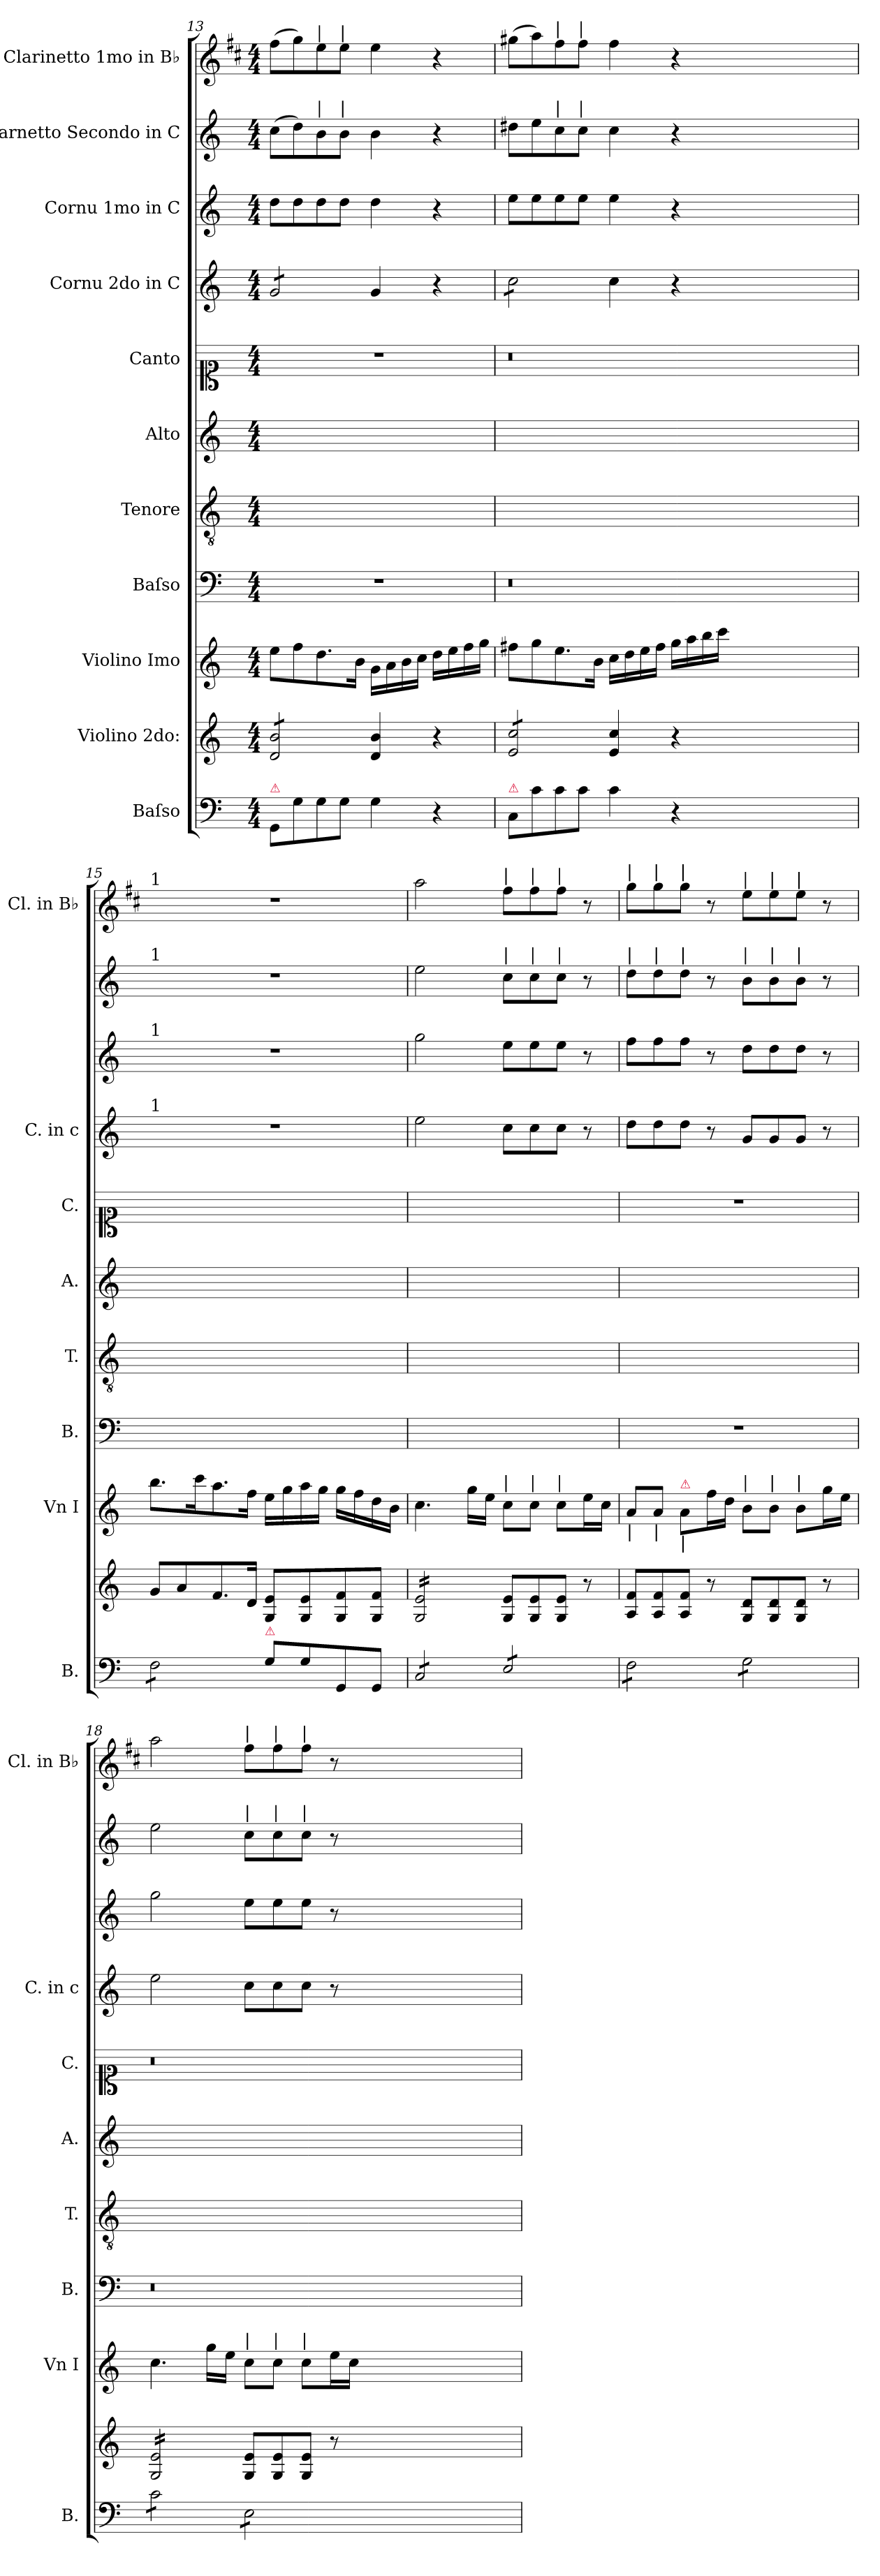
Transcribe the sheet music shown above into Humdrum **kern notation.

**kern	**kern	**kern	**dynam	**kern	**kern	**kern	**kern	**kern	**kern	**kern	**kern
*part11	*part10	*part9	*part9	*part8	*part7	*part6	*part5	*part4	*part3	*part2	*part1
*staff11	*staff10	*staff9	*staff9	*staff8	*staff7	*staff6	*staff5	*staff4	*staff3	*staff2	*staff1
*I"Baſso	*I"Violino 2do:	*I"Violino Imo	*	*I"Baſso	*I"Tenore	*I"Alto	*I"Canto	*I"Cornu 2do in C	*I"Cornu 1mo in C	*I"Clarnetto Secondo in C	*I"Clarinetto 1mo in B♭
*I'B.	*	*I'Vn I	*	*I'B.	*I'T.	*I'A.	*I'C.	*I'C. in c	*	*	*I'Cl. in B♭
*clefF4	*clefG2	*clefG2	*	*clefF4	*clefGv2	*clefG2	*clefC1	*clefG2	*clefG2	*clefG2	*clefG2
*	*	*	*	*	*	*	*	*	*	*	*ITrd1c2
*k[]	*k[]	*k[]	*	*k[]	*k[]	*k[]	*k[]	*k[]	*k[]	*k[]	*k[]
*C:	*C:	*C:	*	*C:	*C:	*C:	*C:	*C:	*C:	*C:	*C:
*M4/4	*M4/4	*M4/4	*	*M4/4	*M4/4	*M4/4	*M4/4	*M4/4	*M4/4	*M4/4	*M4/4
=13	=13	=13	=13	=13	=13	=13	=13	=13	=13	=13	=13
!LO:TX:a:color=crimson:t=⚠	!	!	!	!	!	!	!	!	!	!	!
*	*tremolo	*	*	*	*	*	*	*	*	*	*
*	*	*	*	*	*	*	*	*tremolo	*	*	*
8GG/L	8d/ 8b/L	8ee\L	.	1r	1ryy	1ryy	1r	8g/L	8dd\L	(8cc\L	(8ee\L
8G\	8d/ 8b/	8ff\	.	.	.	.	.	8g/	8dd\	8dd\)	8ff\)
!	!	!	!	!	!	!	!	!	!	!	!LO:TX:a:t=|
!	!	!	!	!	!	!	!	!	!	!LO:TX:a:t=|	!
8G\	8d/ 8b/	8.dd\	.	.	.	.	.	8g/	8dd\	8b\	8dd\
!	!	!	!	!	!	!	!	!	!	!	!LO:TX:a:t=|
!	!	!	!	!	!	!	!	!	!	!LO:TX:a:t=|	!
8G\J	8d/ 8b/J	.	.	.	.	.	.	8g/J	8dd\J	8b\J	8dd\J
*	*	*	*	*	*	*	*	*Xtremolo	*	*	*
*	*Xtremolo	*	*	*	*	*	*	*	*	*	*
.	.	16b\Jk	.	.	.	.	.	.	.	.	.
4G\	4d/ 4b/	16g\LL	.	.	.	.	.	4g/	4dd\	4b\	4dd\
.	.	16a\	.	.	.	.	.	.	.	.	.
.	.	16b\	.	.	.	.	.	.	.	.	.
.	.	16cc\JJ	.	.	.	.	.	.	.	.	.
4r	4r	16dd\LL	.	.	.	.	.	4r	4r	4r	4r
.	.	16ee\	.	.	.	.	.	.	.	.	.
.	.	16ff\	.	.	.	.	.	.	.	.	.
.	.	16gg\JJ	.	.	.	.	.	.	.	.	.
=14	=14	=14	=14	=14	=14	=14	=14	=14	=14	=14	=14
!LO:TX:a:color=crimson:t=⚠	!	!	!	!	!	!	!	!	!	!	!
*	*tremolo	*	*	*	*	*	*	*	*	*	*
*	*	*	*	*	*	*	*	*tremolo	*	*	*
8C/L	8e/ 8cc/L	8ff#X\L	.	0.r	1ryy	1ryy	0.r	8cc\L	8ee\L	8dd#X\L	(8ff#X\L
8c\	8e/ 8cc/	8gg\	.	.	.	.	.	8cc\	8ee\	8ee\	8gg\)
!	!	!	!	!	!	!	!	!	!	!	!LO:TX:a:t=|
!	!	!	!	!	!	!	!	!	!	!LO:TX:a:t=|	!
8c\	8e/ 8cc/	8.ee\	.	.	.	.	.	8cc\	8ee\	8cc\	8ee\
!	!	!	!	!	!	!	!	!	!	!	!LO:TX:a:t=|
!	!	!	!	!	!	!	!	!	!	!LO:TX:a:t=|	!
8c\J	8e/ 8cc/J	.	.	.	.	.	.	8cc\J	8ee\J	8cc\J	8ee\J
*	*	*	*	*	*	*	*	*Xtremolo	*	*	*
*	*Xtremolo	*	*	*	*	*	*	*	*	*	*
.	.	16b\Jk	.	.	.	.	.	.	.	.	.
4c\	4e/ 4cc/	16cc\LL	.	.	.	.	.	4cc\	4ee\	4cc\	4ee\
.	.	16dd\	.	.	.	.	.	.	.	.	.
.	.	16ee\	.	.	.	.	.	.	.	.	.
.	.	16ff#\JJ	.	.	.	.	.	.	.	.	.
4r	4r	16gg\LL	.	.	.	.	.	4r	4r	4r	4r
.	.	16aa\	.	.	.	.	.	.	.	.	.
.	.	16bb\	.	.	.	.	.	.	.	.	.
.	.	16ccc\JJ	.	.	.	.	.	.	.	.	.
0ryy	0ryy	0ryy	.	.	0ryy	0ryy	.	0ryy	0ryy	0ryy	0ryy
=15	=15	=15	=15	=15	=15	=15	=15	=15	=15	=15	=15
!	!	!	!	!	!	!	!	!	!	!	!LO:TX:a:t=1
!	!	!	!	!	!	!	!	!	!	!LO:TX:a:t=1	!
!	!	!	!	!	!	!	!	!	!LO:TX:a:t=1	!	!
!	!	!	!	!	!	!	!	!LO:TX:a:t=1	!	!	!
!	!	!	!LO:DY:a	!	!	!	!	!	!	!	!
*tremolo	*	*	*	*	*	*	*	*	*	*	*
8F\L	8g/L	8.bb\L	f&colon;	1ryy	1ryy	1ryy	1ryy	1r	1r	1r	1r
8F\	8a/	.	.	.	.	.	.	.	.	.	.
.	.	16ccc\K	.	.	.	.	.	.	.	.	.
8F\	8.f/	8.aa\	.	.	.	.	.	.	.	.	.
8F\J	.	.	.	.	.	.	.	.	.	.	.
*Xtremolo	*	*	*	*	*	*	*	*	*	*	*
.	16d/Jk	16ff\Jk	.	.	.	.	.	.	.	.	.
!LO:TX:a:color=crimson:t=⚠	!	!	!	!	!	!	!	!	!	!	!
8G\L	8G/ 8e/L	16ee\LL	.	.	.	.	.	.	.	.	.
.	.	16gg\	.	.	.	.	.	.	.	.	.
8G\	8G/ 8e/	16aa\	.	.	.	.	.	.	.	.	.
.	.	16gg\JJ	.	.	.	.	.	.	.	.	.
8GG/	8G/ 8f/	16gg\LL	.	.	.	.	.	.	.	.	.
.	.	16ff\	.	.	.	.	.	.	.	.	.
8GG/J	8G/ 8f/J	16dd\	.	.	.	.	.	.	.	.	.
.	.	16b\JJ	.	.	.	.	.	.	.	.	.
=16	=16	=16	=16	=16	=16	=16	=16	=16	=16	=16	=16
*tremolo	*	*	*	*	*	*	*	*	*	*	*
*	*tremolo	*	*	*	*	*	*	*	*	*	*
8C/L	16G/ 16e/LL	4.cc\	.	1ryy	1ryy	1ryy	1ryy	2ee\	2gg\	2ee\	2gg\
.	16G/ 16e/	.	.	.	.	.	.	.	.	.	.
8C/	16G/ 16e/	.	.	.	.	.	.	.	.	.	.
.	16G/ 16e/	.	.	.	.	.	.	.	.	.	.
8C/	16G/ 16e/	.	.	.	.	.	.	.	.	.	.
.	16G/ 16e/	.	.	.	.	.	.	.	.	.	.
8C/J	16G/ 16e/	16gg\LL	.	.	.	.	.	.	.	.	.
.	16G/ 16e/JJ	16ee\JJ	.	.	.	.	.	.	.	.	.
*	*Xtremolo	*	*	*	*	*	*	*	*	*	*
!	!	!	!	!	!	!	!	!	!	!	!LO:TX:a:t=|
!	!	!	!	!	!	!	!	!	!	!LO:TX:a:t=|	!
!	!	!LO:TX:a:t=|	!	!	!	!	!	!	!	!	!
8E/L	8G/ 8e/L	8cc\L	.	.	.	.	.	8cc\L	8ee\L	8cc\L	8ee\L
!	!	!	!	!	!	!	!	!	!	!	!LO:TX:a:t=|
!	!	!	!	!	!	!	!	!	!	!LO:TX:a:t=|	!
!	!	!LO:TX:a:t=|	!	!	!	!	!	!	!	!	!
8E/	8G/ 8e/	8cc\J	.	.	.	.	.	8cc\	8ee\	8cc\	8ee\
!	!	!	!	!	!	!	!	!	!	!	!LO:TX:a:t=|
!	!	!	!	!	!	!	!	!	!	!LO:TX:a:t=|	!
!	!	!LO:TX:a:t=|	!	!	!	!	!	!	!	!	!
8E/	8G/ 8e/J	8cc\L	.	.	.	.	.	8cc\J	8ee\J	8cc\J	8ee\J
8E/J	8r	16ee\L	.	.	.	.	.	8r	8r	8r	8r
.	.	16cc\JJ	.	.	.	.	.	.	.	.	.
=17	=17	=17	=17	=17	=17	=17	=17	=17	=17	=17	=17
!	!	!	!	!	!	!	!	!	!	!	!LO:TX:a:t=|
!	!	!	!	!	!	!	!	!	!	!LO:TX:a:t=|	!
!	!	!LO:TX:b:t=|	!	!	!	!	!	!	!	!	!
8F\L	8A/ 8f/L	8a/L	.	1r	1ryy	1ryy	1r	8dd\L	8ff\L	8dd\L	8ff\L
!	!	!	!	!	!	!	!	!	!	!	!LO:TX:a:t=|
!	!	!	!	!	!	!	!	!	!	!LO:TX:a:t=|	!
!	!	!LO:TX:b:t=|	!	!	!	!	!	!	!	!	!
8F\	8A/ 8f/	8a/J	.	.	.	.	.	8dd\	8ff\	8dd\	8ff\
!	!	!	!	!	!	!	!	!	!	!	!LO:TX:a:t=|
!	!	!	!	!	!	!	!	!	!	!LO:TX:a:t=|	!
!	!	!LO:TX:b:t=|	!	!	!	!	!	!	!	!	!
!	!	!LO:TX:a:color=crimson:t=⚠	!	!	!	!	!	!	!	!	!
8F\	8A/ 8f/J	8a/L	.	.	.	.	.	8dd\J	8ff\J	8dd\J	8ff\J
8F\J	8r	16ff\L	.	.	.	.	.	8r	8r	8r	8r
.	.	16dd\JJ	.	.	.	.	.	.	.	.	.
!	!	!	!	!	!	!	!	!	!	!	!LO:TX:a:t=|
!	!	!	!	!	!	!	!	!	!	!LO:TX:a:t=|	!
!	!	!LO:TX:a:t=|	!	!	!	!	!	!	!	!	!
8G\L	8G/ 8d/L	8b\L	.	.	.	.	.	8g/L	8dd\L	8b\L	8dd\L
!	!	!	!	!	!	!	!	!	!	!	!LO:TX:a:t=|
!	!	!	!	!	!	!	!	!	!	!LO:TX:a:t=|	!
!	!	!LO:TX:a:t=|	!	!	!	!	!	!	!	!	!
8G\	8G/ 8d/	8b\J	.	.	.	.	.	8g/	8dd\	8b\	8dd\
!	!	!	!	!	!	!	!	!	!	!	!LO:TX:a:t=|
!	!	!	!	!	!	!	!	!	!	!LO:TX:a:t=|	!
!	!	!LO:TX:a:t=|	!	!	!	!	!	!	!	!	!
8G\	8G/ 8d/J	8b\L	.	.	.	.	.	8g/J	8dd\J	8b\J	8dd\J
8G\J	8r	16gg\L	.	.	.	.	.	8r	8r	8r	8r
.	.	16ee\JJ	.	.	.	.	.	.	.	.	.
=18	=18	=18	=18	=18	=18	=18	=18	=18	=18	=18	=18
*	*tremolo	*	*	*	*	*	*	*	*	*	*
8c\L	16G/ 16e/LL	4.cc\	.	0.r	1ryy	1ryy	0.r	2ee\	2gg\	2ee\	2gg\
.	16G/ 16e/	.	.	.	.	.	.	.	.	.	.
8c\	16G/ 16e/	.	.	.	.	.	.	.	.	.	.
.	16G/ 16e/	.	.	.	.	.	.	.	.	.	.
8c\	16G/ 16e/	.	.	.	.	.	.	.	.	.	.
.	16G/ 16e/	.	.	.	.	.	.	.	.	.	.
8c\J	16G/ 16e/	16gg\LL	.	.	.	.	.	.	.	.	.
.	16G/ 16e/JJ	16ee\JJ	.	.	.	.	.	.	.	.	.
*	*Xtremolo	*	*	*	*	*	*	*	*	*	*
!	!	!	!	!	!	!	!	!	!	!	!LO:TX:a:t=|
!	!	!	!	!	!	!	!	!	!	!LO:TX:a:t=|	!
!	!	!LO:TX:a:t=|	!	!	!	!	!	!	!	!	!
8E\L	8G/ 8e/L	8cc\L	.	.	.	.	.	8cc\L	8ee\L	8cc\L	8ee\L
!	!	!	!	!	!	!	!	!	!	!	!LO:TX:a:t=|
!	!	!	!	!	!	!	!	!	!	!LO:TX:a:t=|	!
!	!	!LO:TX:a:t=|	!	!	!	!	!	!	!	!	!
8E\	8G/ 8e/	8cc\J	.	.	.	.	.	8cc\	8ee\	8cc\	8ee\
!	!	!	!	!	!	!	!	!	!	!	!LO:TX:a:t=|
!	!	!	!	!	!	!	!	!	!	!LO:TX:a:t=|	!
!	!	!LO:TX:a:t=|	!	!	!	!	!	!	!	!	!
8E\	8G/ 8e/J	8cc\L	.	.	.	.	.	8cc\J	8ee\J	8cc\J	8ee\J
8E\J	8r	16ee\L	.	.	.	.	.	8r	8r	8r	8r
*Xtremolo	*	*	*	*	*	*	*	*	*	*	*
.	.	16cc\JJ	.	.	.	.	.	.	.	.	.
0ryy	0ryy	0ryy	.	.	0ryy	0ryy	.	0ryy	0ryy	0ryy	0ryy
=	=	=	=	=	=	=	=	=	=	=	=
*-	*-	*-	*-	*-	*-	*-	*-	*-	*-	*-	*-
